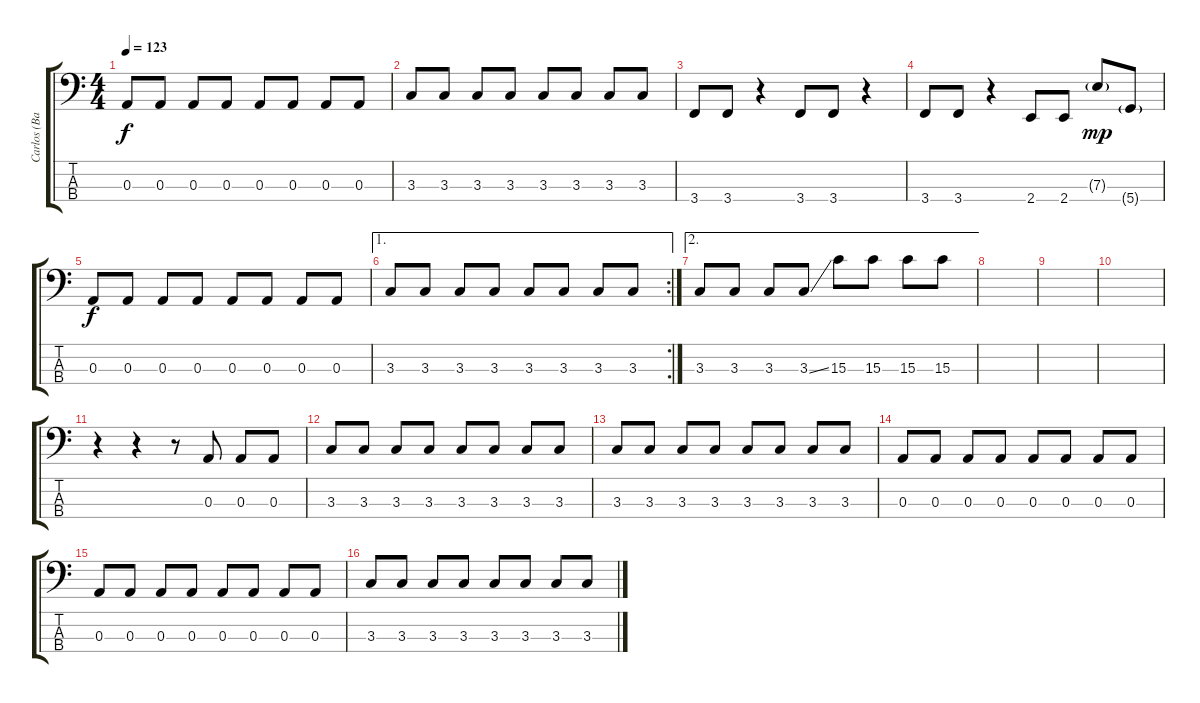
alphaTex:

\track ("Carlos (Bass)" "Carlos (Ba") {instrument fretlessbass}
\staff {score tabs}
\tuning (G2 D2 A1 D1) {hide}
\ts (4 4)
\tempo 123
\clef f4
\ks c
0.3.8{dy f} 0.3.8 0.3.8 0.3.8 0.3.8 0.3.8 0.3.8 0.3.8 |
3.3.8 3.3.8 3.3.8 3.3.8 3.3.8 3.3.8 3.3.8 3.3.8 |
3.4.8 3.4.8 r.4 3.4.8 3.4.8 r.4 |
3.4.8 3.4.8 r.4 2.4.8 2.4.8 7.3{g}.8{dy mp} 5.4{g}.8 |
0.3.8{dy f} 0.3.8 0.3.8 0.3.8 0.3.8 0.3.8 0.3.8 0.3.8 |
\ae 1
\rc 2
3.3.8 3.3.8 3.3.8 3.3.8 3.3.8 3.3.8 3.3.8 3.3.8 |
\ae 2
3.3.8 3.3.8 3.3.8 3.3{ss}.8 15.3.8 15.3.8 15.3.8 15.3.8 |
|
|
|
r.4 r.4 r.8 0.3.8 0.3.8 0.3.8 |
3.3.8 3.3.8 3.3.8 3.3.8 3.3.8 3.3.8 3.3.8 3.3.8 |
3.3.8 3.3.8 3.3.8 3.3.8 3.3.8 3.3.8 3.3.8 3.3.8 |
0.3.8 0.3.8 0.3.8 0.3.8 0.3.8 0.3.8 0.3.8 0.3.8 |
0.3.8 0.3.8 0.3.8 0.3.8 0.3.8 0.3.8 0.3.8 0.3.8 |
3.3.8 3.3.8 3.3.8 3.3.8 3.3.8 3.3.8 3.3.8 3.3.8
